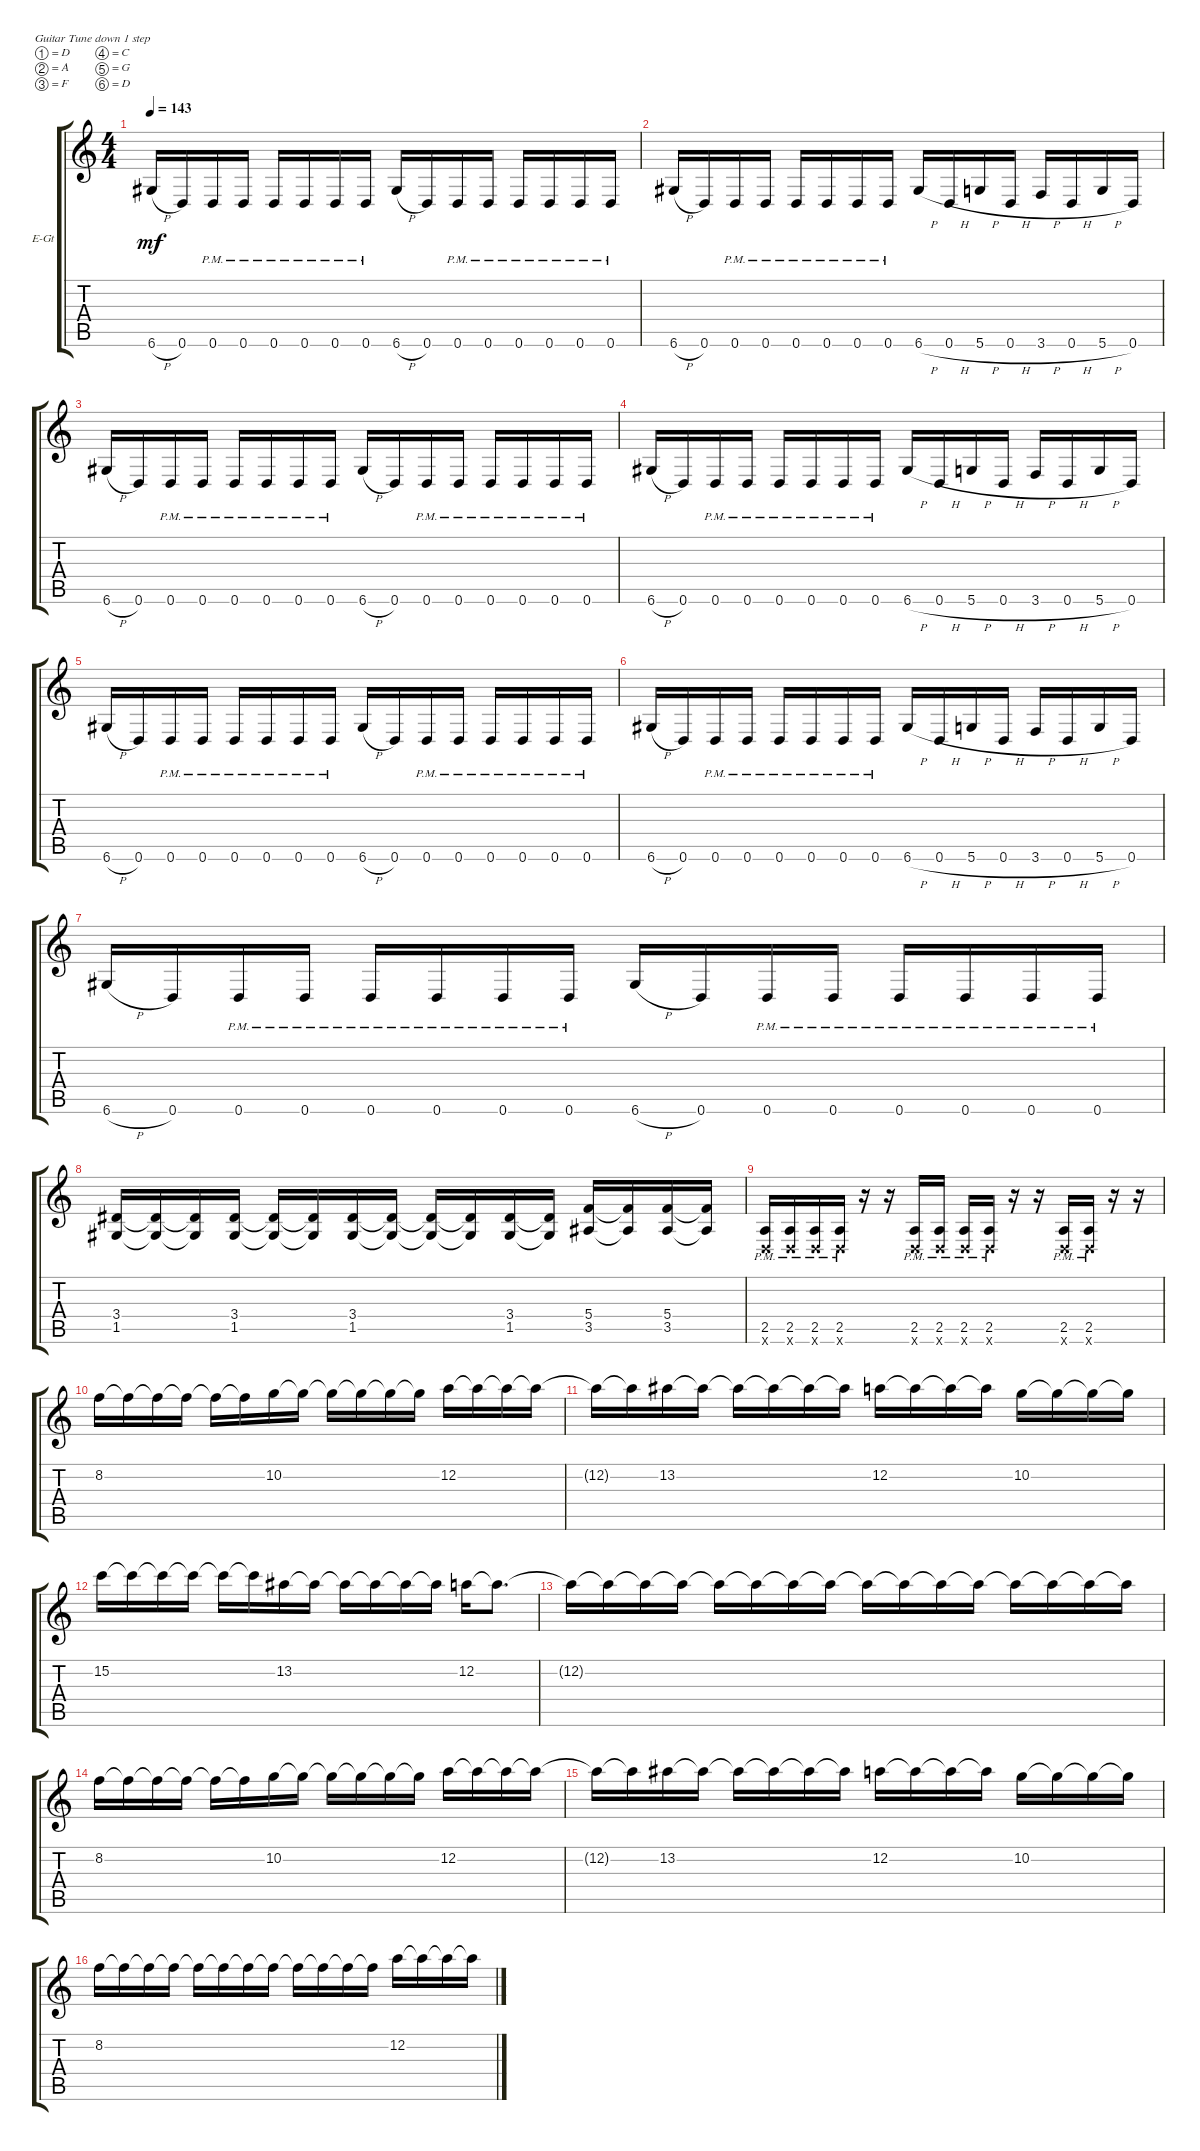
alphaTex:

\defaultSystemsLayout 4
\bracketExtendMode groupsimilarinstruments
\firstSystemTrackNameOrientation horizontal
\otherSystemsTrackNameOrientation horizontal
\track ("Electric Guitar" "E-Gt") {instrument distortionguitar}
\staff {score tabs}
\tuning (D4 A3 F3 C3 G2 D2)
\ts (4 4)
\tempo 143
\clef g2
\ks c
6.6{h}.16{dy mf} 0.6.16 0.6{pm}.16 0.6{pm}.16 0.6{pm}.16 0.6{pm}.16 0.6{pm}.16 0.6{pm}.16 6.6{h}.16 0.6.16 0.6{pm}.16 0.6{pm}.16 0.6{pm}.16 0.6{pm}.16 0.6{pm}.16 0.6{pm}.16 |
6.6{h}.16 0.6.16 0.6{pm}.16 0.6{pm}.16 0.6{pm}.16 0.6{pm}.16 0.6{pm}.16 0.6{pm}.16 6.6{h}.16 0.6{h}.16 5.6{h}.16 0.6{h}.16 3.6{h}.16 0.6{h}.16 5.6{h}.16 0.6.16 |
6.6{h}.16 0.6.16 0.6{pm}.16 0.6{pm}.16 0.6{pm}.16 0.6{pm}.16 0.6{pm}.16 0.6{pm}.16 6.6{h}.16 0.6.16 0.6{pm}.16 0.6{pm}.16 0.6{pm}.16 0.6{pm}.16 0.6{pm}.16 0.6{pm}.16 |
6.6{h}.16 0.6.16 0.6{pm}.16 0.6{pm}.16 0.6{pm}.16 0.6{pm}.16 0.6{pm}.16 0.6{pm}.16 6.6{h}.16 0.6{h}.16 5.6{h}.16 0.6{h}.16 3.6{h}.16 0.6{h}.16 5.6{h}.16 0.6.16 |
6.6{h}.16 0.6.16 0.6{pm}.16 0.6{pm}.16 0.6{pm}.16 0.6{pm}.16 0.6{pm}.16 0.6{pm}.16 6.6{h}.16 0.6.16 0.6{pm}.16 0.6{pm}.16 0.6{pm}.16 0.6{pm}.16 0.6{pm}.16 0.6{pm}.16 |
6.6{h}.16 0.6.16 0.6{pm}.16 0.6{pm}.16 0.6{pm}.16 0.6{pm}.16 0.6{pm}.16 0.6{pm}.16 6.6{h}.16 0.6{h}.16 5.6{h}.16 0.6{h}.16 3.6{h}.16 0.6{h}.16 5.6{h}.16 0.6.16 |
6.6{h}.16 0.6.16 0.6{pm}.16 0.6{pm}.16 0.6{pm}.16 0.6{pm}.16 0.6{pm}.16 0.6{pm}.16 6.6{h}.16 0.6.16 0.6{pm}.16 0.6{pm}.16 0.6{pm}.16 0.6{pm}.16 0.6{pm}.16 0.6{pm}.16 |
(1.5 3.4).16 (1.5{t} 3.4{t}).16 (1.5{t} 3.4{t}).16 (1.5 3.4).16 (3.4{t} 1.5{t}).16 (3.4{t} 1.5{t}).16 (1.5 3.4).16 (1.5{t} 3.4{t}).16 (1.5{t} 3.4{t}).16 (1.5{t} 3.4{t}).16 (1.5 3.4).16 (3.4{t} 1.5{t}).16 (3.5 5.4).16 (3.5{t} 5.4{t}).16 (3.5 5.4).16 (5.4{t} 3.5{t}).16 |
(0.6{x} 2.5{pm}).16 (0.6{x} 2.5{pm}).16 (0.6{x} 2.5{pm}).16 (0.6{x} 2.5{pm}).16 r.16 r.16 (0.6{x} 2.5{pm}).16 (0.6{x} 2.5{pm}).16 (0.6{x} 2.5{pm}).16 (0.6{x} 2.5{pm}).16 r.16 r.16 (0.6{x} 2.5{pm}).16 (0.6{x} 2.5{pm}).16 r.16 r.16 |
8.2.16 8.2{t}.16 8.2{t}.16 8.2{t}.16 8.2{t}.16 8.2{t}.16 10.2.16 10.2{t}.16 10.2{t}.16 10.2{t}.16 10.2{t}.16 10.2{t}.16 12.2.16 12.2{t}.16 12.2{t}.16 12.2{t}.16 |
12.2{t}.16 12.2{t}.16 13.2.16 13.2{t}.16 13.2{t}.16 13.2{t}.16 13.2{t}.16 13.2{t}.16 12.2.16 12.2{t}.16 12.2{t}.16 12.2{t}.16 10.2.16 10.2{t}.16 10.2{t}.16 10.2{t}.16 |
15.2.16 15.2{t}.16 15.2{t}.16 15.2{t}.16 15.2{t}.16 15.2{t}.16 13.2.16 13.2{t}.16 13.2{t}.16 13.2{t}.16 13.2{t}.16 13.2{t}.16 12.2.16 12.2{t}.8{d} |
12.2{t}.16 12.2{t}.16 12.2{t}.16 12.2{t}.16 12.2{t}.16 12.2{t}.16 12.2{t}.16 12.2{t}.16 12.2{t}.16 12.2{t}.16 12.2{t}.16 12.2{t}.16 12.2{t}.16 12.2{t}.16 12.2{t}.16 12.2{t}.16 |
8.2.16 8.2{t}.16 8.2{t}.16 8.2{t}.16 8.2{t}.16 8.2{t}.16 10.2.16 10.2{t}.16 10.2{t}.16 10.2{t}.16 10.2{t}.16 10.2{t}.16 12.2.16 12.2{t}.16 12.2{t}.16 12.2{t}.16 |
12.2{t}.16 12.2{t}.16 13.2.16 13.2{t}.16 13.2{t}.16 13.2{t}.16 13.2{t}.16 13.2{t}.16 12.2.16 12.2{t}.16 12.2{t}.16 12.2{t}.16 10.2.16 10.2{t}.16 10.2{t}.16 10.2{t}.16 |
8.2.16 8.2{t}.16 8.2{t}.16 8.2{t}.16 8.2{t}.16 8.2{t}.16 8.2{t}.16 8.2{t}.16 8.2{t}.16 8.2{t}.16 8.2{t}.16 8.2{t}.16 12.2.16 12.2{t}.16 12.2{t}.16 12.2{t}.16
